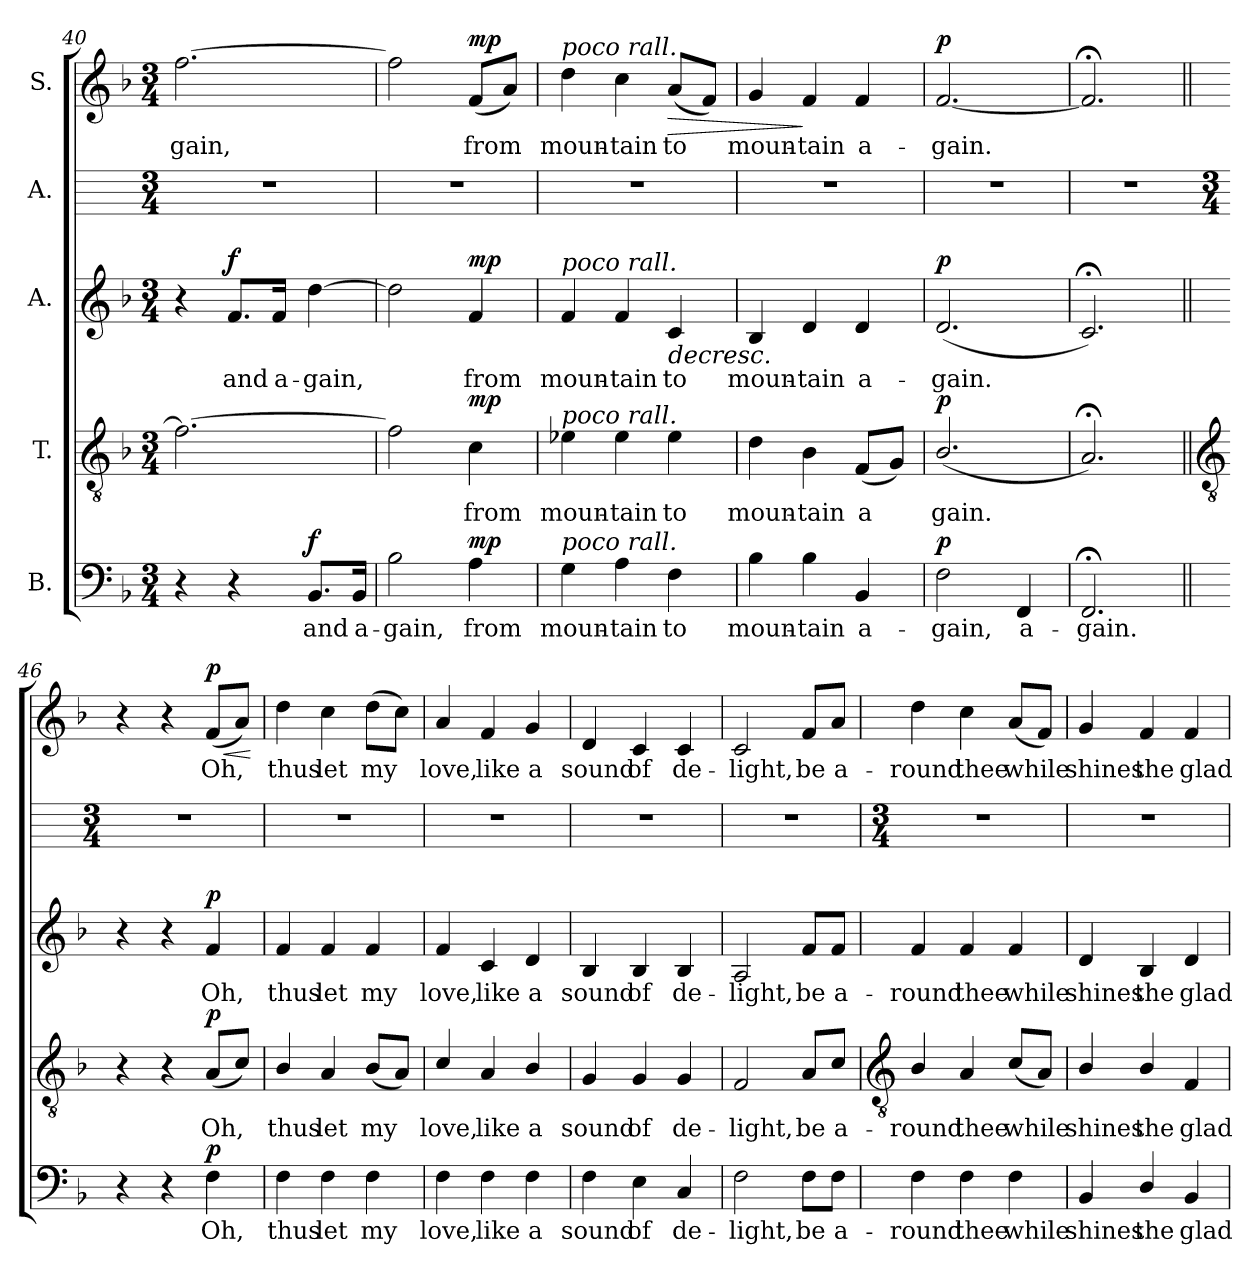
**kern	**text	**dynam	**kern	**text	**dynam	**kern	**text	**dynam	**kern	**kern	**text	**dynam
*part5	*part5	*part5	*part4	*part4	*part4	*part3	*part3	*part3	*part2	*part1	*part1	*part1
*staff5	*staff5	*staff5	*staff4	*staff4	*staff4	*staff3	*staff3	*staff3	*staff2	*staff1	*staff1	*staff1
*I"B.	*	*	*I"T.	*	*	*I"A.	*	*	*I"A.	*I"S.	*	*
*clefF4	*	*	*clefGv2	*	*	*clefG2	*	*	*	*clefG2	*	*
*k[b-]	*	*	*k[b-]	*	*	*k[b-]	*	*	*	*k[b-]	*	*
*F:	*	*	*F:	*	*	*F:	*	*	*	*F:	*	*
*M3/4	*	*	*M3/4	*	*	*M3/4	*	*	*M3/4	*M3/4	*	*
=40	=40	=40	=40	=40	=40	=40	=40	=40	=40	=40	=40	=40
!	!	!	!	!	!	!	!	!	!	!	!LO:LY:b	!
4r	.	.	2.f_	.	.	4r	.	.	2.r	[2.ff	-gain,	.
!	!	!	!	!	!	!	!LO:LY:b	!LO:DY:a	!	!	!	!
4r	.	.	.	.	.	8.fL	and	f	.	.	.	.
!	!	!	!	!	!	!	!LO:LY:b	!	!	!	!	!
.	.	.	.	.	.	16fJ	a-	.	.	.	.	.
!	!LO:LY:b	!LO:DY:a	!	!	!	!	!LO:LY:b	!	!	!	!	!
8.BB-L	and	f	.	.	.	[4dd	-gain,	.	.	.	.	.
!	!LO:LY:b	!	!	!	!	!	!	!	!	!	!	!
16BB-J	a-	.	.	.	.	.	.	.	.	.	.	.
=41	=41	=41	=41	=41	=41	=41	=41	=41	=41	=41	=41	=41
!	!LO:LY:b	!	!	!	!	!	!	!	!	!	!	!
2B-	-gain,	.	2f]	.	.	2dd]	.	.	2.r	2ff]	.	.
!	!LO:LY:b	!LO:DY:a	!	!LO:LY:b	!LO:DY:a	!	!LO:LY:b	!LO:DY:a	!	!	!LO:LY:b	!LO:DY:a
4A	from	mp	4c	from	mp	4f	from	mp	.	(<8fL	from	mp
.	.	.	.	.	.	.	.	.	.	8aJ)	.	.
=42	=42	=42	=42	=42	=42	=42	=42	=42	=42	=42	=42	=42
!	!	!	!	!	!	!	!	!	!	!LO:TX:a:i:t=poco rall.	!	!
!	!	!	!	!	!	!LO:TX:a:i:t=poco rall.	!	!	!	!	!	!
!	!	!	!LO:TX:a:i:t=poco rall.	!	!	!	!	!	!	!	!	!
!LO:TX:a:i:t=poco rall.	!	!	!	!	!	!	!	!	!	!	!	!
!	!LO:LY:b	!	!	!LO:LY:b	!	!	!LO:LY:b	!	!	!	!LO:LY:b	!
4G	moun-	.	4e-X	moun-	.	4f	moun-	.	2.r	4dd	moun-	.
!	!LO:LY:b	!	!	!LO:LY:b	!	!	!LO:LY:b	!	!	!	!LO:LY:b	!
4A	-tain	.	4e-	-tain	.	4f	-tain	.	.	4cc	-tain	.
!	!LO:LY:b	!	!	!LO:LY:b	!	!	!LO:LY:b	!LO:HP:b	!	!	!LO:LY:b	!LO:HP:b
4F	to	.	4e-	to	.	4c	to	>	.	(<8aL	to	>
.	.	.	.	.	.	.	.	.	.	8fJ)	.	.
=43	=43	=43	=43	=43	=43	=43	=43	=43	=43	=43	=43	=43
!	!LO:LY:b	!	!	!LO:LY:b	!	!	!LO:LY:b	!	!	!	!LO:LY:b	!
4B-	moun-	.	4d	moun-	.	4B-	moun-	.	2.r	4g	moun-	.
!	!LO:LY:b	!	!	!LO:LY:b	!	!	!LO:LY:b	!	!	!	!LO:LY:b	!
4B-	-tain	.	4B-	-tain	.	4d	-tain	.	.	4f	-tain	]
!	!LO:LY:b	!	!	!LO:LY:b	!	!	!LO:LY:b	!	!	!	!LO:LY:b	!
4BB-	a-	.	(<8FL	a	.	4d	a-	.	.	4f	a-	.
.	.	.	8GJ)	.	.	.	.	.	.	.	.	.
=44	=44	=44	=44	=44	=44	=44	=44	=44	=44	=44	=44	=44
!	!LO:LY:b	!LO:DY:a	!	!LO:LY:b	!LO:DY:a	!	!LO:LY:b	!LO:DY:a	!	!	!LO:LY:b	!LO:DY:a
2F	-gain,	p	(<2.B-/	gain.	p	(<2.d	-gain.	p	2.r	[2.f	-gain.	p
!	!LO:LY:b	!	!	!	!	!	!	!	!	!	!	!
4FF	a-	.	.	.	.	.	.	.	.	.	.	.
=45	=45	=45	=45	=45	=45	=45	=45	=45	=45	=45	=45	=45
!	!LO:LY:b	!	!	!	!	!	!	!	!	!	!	!
2.FF;<	-gain.	.	2.A;<)	.	.	2.c;<)	.	.	2.r	2.f;<]	.	.
!!LO:LB:g=z
=46||	=46||	=46||	=46||	=46||	=46||	=46||	=46||	=46||	=46	=46||	=46||	=46||
*	*	*	*clefGv2	*	*	*	*	*	*	*	*	*
*	*	*	*	*	*	*	*	*	*M3/4	*	*	*
4r	.	.	4r	.	.	4r	.	.	2.r	4r	.	.
4r	.	.	4r	.	.	4r	.	.	.	4r	.	.
!	!LO:LY:b	!LO:DY:a	!	!LO:LY:b	!LO:DY:a	!	!LO:LY:b	!LO:DY:a	!	!	!LO:LY:b	!LO:HP:b
!	!	!	!	!	!	!	!	!	!	!	!	!LO:DY:n=1:a
4F	Oh,	p	(<8A/L	Oh,	p	4f	Oh,	p	.	(<8fL	Oh,	< p
.	.	.	8c/J)	.	.	.	.	.	.	8aJ)	.	.
.	.	.	.	.	.	.	.	.	.	.	.	[
=47	=47	=47	=47	=47	=47	=47	=47	=47	=47	=47	=47	=47
!	!LO:LY:b	!	!	!LO:LY:b	!	!	!LO:LY:b	!	!	!	!LO:LY:b	!
4F	thus	.	4B-/	thus	.	4f	thus	.	2.r	4dd	thus	.
!	!LO:LY:b	!	!	!LO:LY:b	!	!	!LO:LY:b	!	!	!	!LO:LY:b	!
4F	let	.	4A/	let	.	4f	let	]	.	4cc	let	.
!	!LO:LY:b	!	!	!LO:LY:b	!	!	!LO:LY:b	!	!	!	!LO:LY:b	!
4F	my	.	(<8B-/L	my	.	4f	my	.	.	(>8ddL	my	.
.	.	.	8A/J)	.	.	.	.	.	.	8ccJ)	.	.
=48	=48	=48	=48	=48	=48	=48	=48	=48	=48	=48	=48	=48
!	!LO:LY:b	!	!	!LO:LY:b	!	!	!LO:LY:b	!	!	!	!LO:LY:b	!
4F	love,	.	4c/	love,	.	4f	love,	.	2.r	4a	love,	.
!	!LO:LY:b	!	!	!LO:LY:b	!	!	!LO:LY:b	!	!	!	!LO:LY:b	!
4F	like	.	4A/	like	.	4c	like	.	.	4f	like	.
!	!LO:LY:b	!	!	!LO:LY:b	!	!	!LO:LY:b	!	!	!	!LO:LY:b	!
4F	a	.	4B-/	a	.	4d	a	.	.	4g	a	.
=49	=49	=49	=49	=49	=49	=49	=49	=49	=49	=49	=49	=49
!	!LO:LY:b	!	!	!LO:LY:b	!	!	!LO:LY:b	!	!	!	!LO:LY:b	!
4F	sound	.	4G	sound	.	4B-	sound	.	2.r	4d	sound	.
!	!LO:LY:b	!	!	!LO:LY:b	!	!	!LO:LY:b	!	!	!	!LO:LY:b	!
4E	of	.	4G	of	.	4B-	of	.	.	4c	of	.
!	!LO:LY:b	!	!	!LO:LY:b	!	!	!LO:LY:b	!	!	!	!LO:LY:b	!
4C	de-	.	4G	de-	.	4B-	de-	.	.	4c	de-	.
=50	=50	=50	=50	=50	=50	=50	=50	=50	=50	=50	=50	=50
!	!LO:LY:b	!	!	!LO:LY:b	!	!	!LO:LY:b	!	!	!	!LO:LY:b	!
2F	-light,	.	2F	-light,	.	2A	-light,	.	2.r	2c	-light,	.
!	!LO:LY:b	!	!	!LO:LY:b	!	!	!LO:LY:b	!	!	!	!LO:LY:b	!
8FL	be	.	8A/L	be	.	8fL	be	.	.	8fL	be	.
!	!LO:LY:b	!	!	!LO:LY:b	!	!	!LO:LY:b	!	!	!	!LO:LY:b	!
8FJ	a-	.	8c/J	a-	.	8fJ	a-	.	.	8aJ	a-	.
!!LO:LB:g=z
=51	=51	=51	=51	=51	=51	=51	=51	=51	=51	=51	=51	=51
*	*	*	*clefGv2	*	*	*	*	*	*	*	*	*
*	*	*	*	*	*	*	*	*	*M3/4	*	*	*
!	!LO:LY:b	!	!	!LO:LY:b	!	!	!LO:LY:b	!	!	!	!LO:LY:b	!
4F	-round	.	4B-/	-round	.	4f	-round	.	2.r	4dd	-round	.
!	!LO:LY:b	!	!	!LO:LY:b	!	!	!LO:LY:b	!	!	!	!LO:LY:b	!
4F	thee	.	4A/	thee	.	4f	thee	.	.	4cc	thee	.
!	!LO:LY:b	!	!	!LO:LY:b	!	!	!LO:LY:b	!	!	!	!LO:LY:b	!
4F	while	.	(<8c/L	while	.	4f	while	.	.	(<8aL	while	.
.	.	.	8A/J)	.	.	.	.	.	.	8fJ)	.	.
=52	=52	=52	=52	=52	=52	=52	=52	=52	=52	=52	=52	=52
!	!LO:LY:b	!	!	!LO:LY:b	!	!	!LO:LY:b	!	!	!	!LO:LY:b	!
4BB-	shines	.	4B-/	shines	.	4d	shines	.	2.r	4g	shines	.
!	!LO:LY:b	!	!	!LO:LY:b	!	!	!LO:LY:b	!	!	!	!LO:LY:b	!
4D/	the	.	4B-/	the	.	4B-	the	.	.	4f	the	.
!	!LO:LY:b	!	!	!LO:LY:b	!	!	!LO:LY:b	!	!	!	!LO:LY:b	!
4BB-	glad	.	4F	glad	.	4d	glad	.	.	4f	glad	.
=	=	=	=	=	=	=	=	=	=	=	=	=
*-	*-	*-	*-	*-	*-	*-	*-	*-	*-	*-	*-	*-
